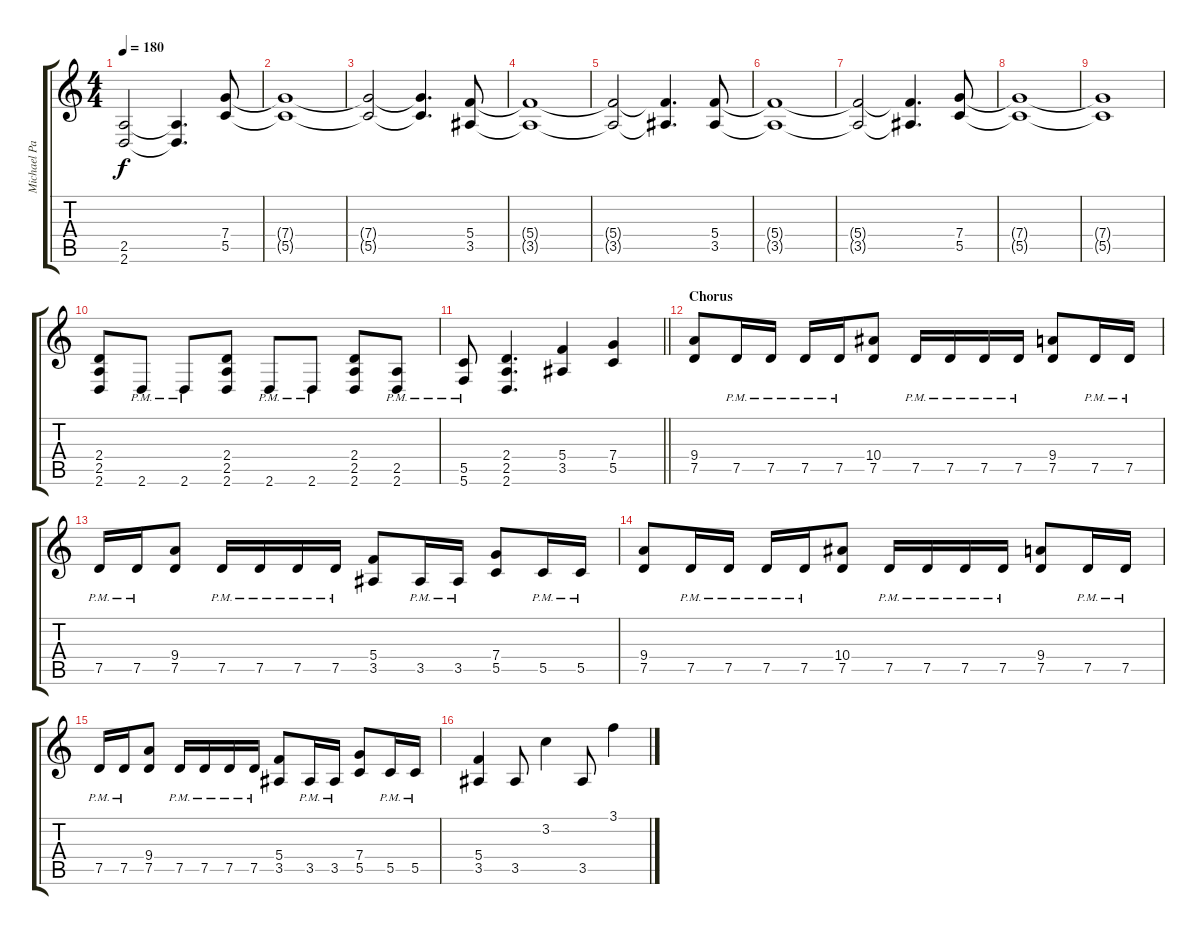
\track ("Michael Padget" "Michael Pa") {instrument distortionguitar}
\staff {score tabs}
\tuning (D4 A3 F3 C3 G2 C2) {hide}
\ts (4 4)
\tempo 180
\clef g2
\ks c
(2.5{t} 2.6{t}).2{dy f} (2.5{t} 2.6{t}).4{d} (7.4 5.5).8 |
(7.4{t} 5.5{t}).1 |
(7.4{t} 5.5{t}).2 (7.4{t} 5.5{t}).4{d} (5.4 3.5).8 |
(5.4{t} 3.5{t}).1 |
(5.4{t} 3.5{t}).2 (5.4{t} 3.5{t}).4{d} (5.4 3.5).8 |
(5.4{t} 3.5{t}).1 |
(5.4{t} 3.5{t}).2 (5.4{t} 3.5{t}).4{d} (7.4 5.5).8 |
(7.4{t} 5.5{t}).1 |
(7.4{t} 5.5{t}).1 |
(2.4 2.5 2.6).8 2.6{pm}.8 2.6{pm}.8 (2.4 2.5 2.6).8 2.6{pm}.8 2.6{pm}.8 (2.4 2.5 2.6).8 (2.5{pm} 2.6{pm}).8 |
\barLineRight lightlight
(5.5{pm} 5.6{pm}).8 (2.4 2.5 2.6).4{d} (5.4 3.5).4 (7.4 5.5).4 |
\section ("" "Chorus")
(9.4 7.5).8{balance 16} 7.5{pm}.16 7.5{pm}.16 7.5{pm}.16 7.5{pm}.16 (10.4 7.5).8 7.5{pm}.16 7.5{pm}.16 7.5{pm}.16 7.5{pm}.16 (9.4 7.5).8 7.5{pm}.16 7.5{pm}.16 |
7.5{pm}.16 7.5{pm}.16 (9.4 7.5).8 7.5{pm}.16 7.5{pm}.16 7.5{pm}.16 7.5{pm}.16 (5.4 3.5).8 3.5{pm}.16 3.5{pm}.16 (7.4 5.5).8 5.5{pm}.16 5.5{pm}.16 |
(9.4 7.5).8 7.5{pm}.16 7.5{pm}.16 7.5{pm}.16 7.5{pm}.16 (10.4 7.5).8 7.5{pm}.16 7.5{pm}.16 7.5{pm}.16 7.5{pm}.16 (9.4 7.5).8 7.5{pm}.16 7.5{pm}.16 |
7.5{pm}.16 7.5{pm}.16 (9.4 7.5).8 7.5{pm}.16 7.5{pm}.16 7.5{pm}.16 7.5{pm}.16 (5.4 3.5).8 3.5{pm}.16 3.5{pm}.16 (7.4 5.5).8 5.5{pm}.16 5.5{pm}.16 |
(5.4 3.5).4 3.5.8 3.2.4 3.5.8 3.1.4
